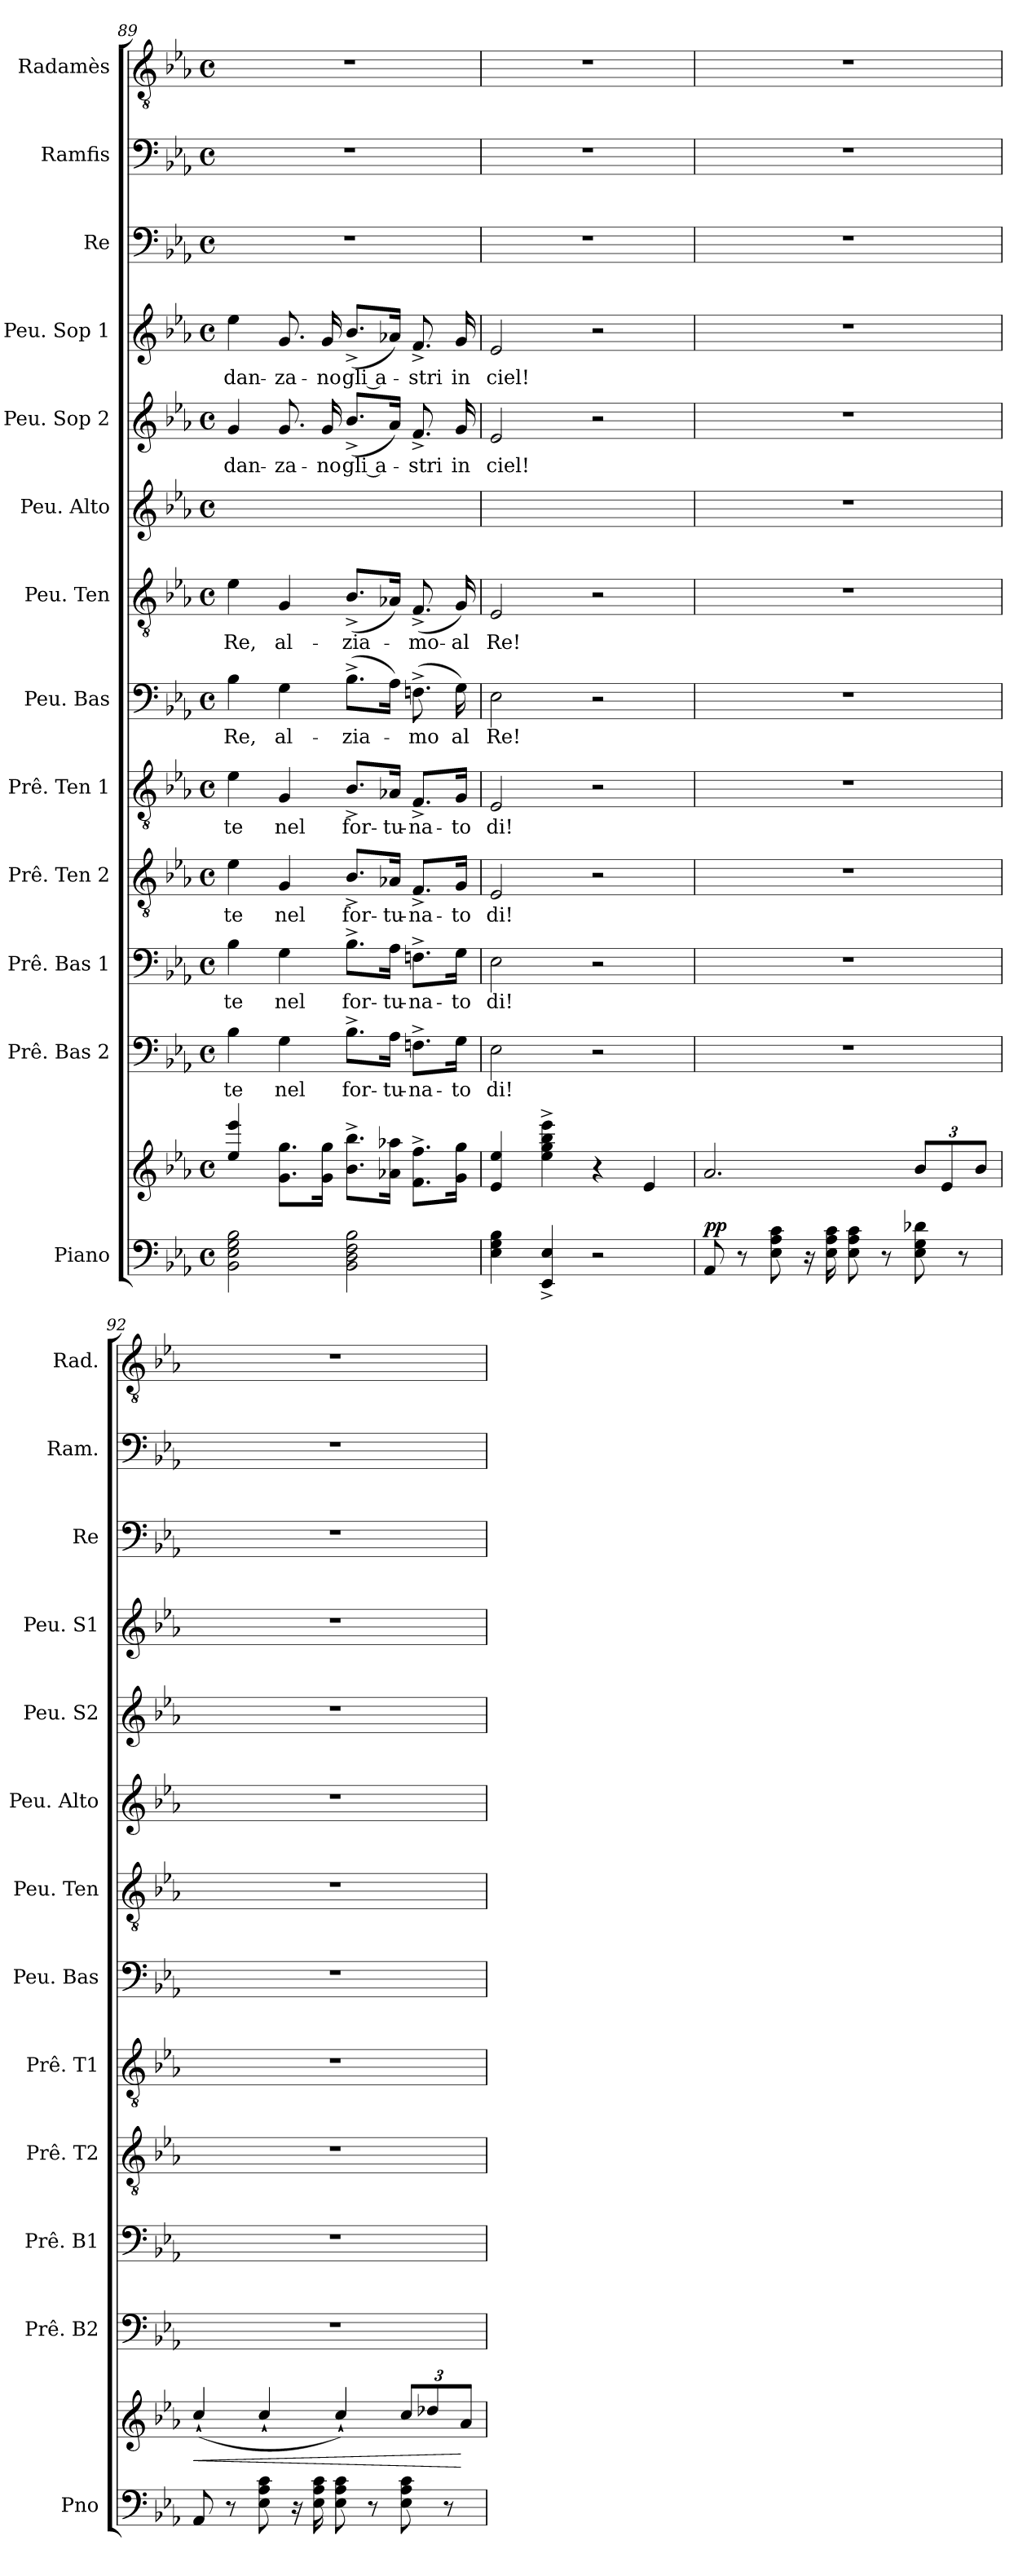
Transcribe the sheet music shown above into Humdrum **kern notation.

**kern	**kern	**dynam	**kern	**text	**kern	**text	**kern	**text	**kern	**text	**kern	**text	**kern	**text	**kern	**kern	**text	**kern	**text	**kern	**kern	**kern
*part13	*part13	*part13	*part12	*part12	*part11	*part11	*part10	*part10	*part9	*part9	*part8	*part8	*part7	*part7	*part6	*part5	*part5	*part4	*part4	*part3	*part2	*part1
*staff14	*staff13	*staff13/14	*staff12	*staff12	*staff11	*staff11	*staff10	*staff10	*staff9	*staff9	*staff8	*staff8	*staff7	*staff7	*staff6	*staff5	*staff5	*staff4	*staff4	*staff3	*staff2	*staff1
*I"Piano	*	*	*I"Prê. Bas 2	*	*I"Prê. Bas 1	*	*I"Prê. Ten 2	*	*I"Prê. Ten 1	*	*I"Peu. Bas	*	*I"Peu. Ten	*	*I"Peu. Alto	*I"Peu. Sop 2	*	*I"Peu. Sop 1	*	*I"Re	*I"Ramfis	*I"Radamès
*I'Pno	*	*	*I'Prê. B2	*	*I'Prê. B1	*	*I'Prê. T2	*	*I'Prê. T1	*	*I'Peu. Bas	*	*I'Peu. Ten	*	*I'Peu. Alto	*I'Peu. S2	*	*I'Peu. S1	*	*I'Re	*I'Ram.	*I'Rad.
*clefF4	*clefG2	*	*clefF4	*	*clefF4	*	*clefGv2	*	*clefGv2	*	*clefF4	*	*clefGv2	*	*clefG2	*clefG2	*	*clefG2	*	*clefF4	*clefF4	*clefGv2
*k[b-e-a-]	*k[b-e-a-]	*	*k[b-e-a-]	*	*k[b-e-a-]	*	*k[b-e-a-]	*	*k[b-e-a-]	*	*k[b-e-a-]	*	*k[b-e-a-]	*	*k[b-e-a-]	*k[b-e-a-]	*	*k[b-e-a-]	*	*k[b-e-a-]	*k[b-e-a-]	*k[b-e-a-]
*M4/4	*M4/4	*	*M4/4	*	*M4/4	*	*M4/4	*	*M4/4	*	*M4/4	*	*M4/4	*	*M4/4	*M4/4	*	*M4/4	*	*M4/4	*M4/4	*M4/4
*met(c)	*met(c)	*	*met(c)	*	*met(c)	*	*met(c)	*	*met(c)	*	*met(c)	*	*met(c)	*	*met(c)	*met(c)	*	*met(c)	*	*met(c)	*met(c)	*met(c)
=89	=89	=89	=89	=89	=89	=89	=89	=89	=89	=89	=89	=89	=89	=89	=89	=89	=89	=89	=89	=89	=89	=89
!	!	!	!	!LO:LY:b:color=#0055FF	!	!LO:LY:b:color=#0055FF	!	!LO:LY:b:color=#0055FF	!	!LO:LY:b:color=#0055FF	!	!LO:LY:b:color=#0055FF	!	!LO:LY:b:color=#AA0000	!	!	!LO:LY:b:color=#0055FF	!	!LO:LY:b:color=#0055FF	!	!	!
2BB-\ 2E-\ 2G\ 2B-\	4ee-/ 4eee-/	.	4B-\	-te	4B-\	-te	4e-\	-te	4e-\	-te	4B-\	Re,	4e-\	Re,	1ryy	4g/	dan-	4ee-\	dan-	1r	1r	1r
!	!	!	!	!LO:LY:b:color=#0055FF	!	!LO:LY:b:color=#0055FF	!	!LO:LY:b:color=#0055FF	!	!LO:LY:b:color=#0055FF	!	!LO:LY:b:color=#0055FF	!	!LO:LY:b:color=#AA0000	!	!	!LO:LY:b:color=#0055FF	!	!LO:LY:b:color=#0055FF	!	!	!
.	8.g\ 8.gg\L	.	4G\	nel	4G\	nel	4G/	nel	4G/	nel	4G\	al-	4G/	al-	.	8.g/	-za-	8.g/	-za-	.	.	.
!	!	!	!	!	!	!	!	!	!	!	!	!	!	!	!	!	!LO:LY:b:color=#0055FF	!	!LO:LY:b:color=#0055FF	!	!	!
.	16g\ 16gg\Jk	.	.	.	.	.	.	.	.	.	.	.	.	.	.	16g/	-no	16g/	-no	.	.	.
!	!	!	!	!LO:LY:b:color=#0055FF	!	!LO:LY:b:color=#0055FF	!	!LO:LY:b:color=#0055FF	!	!LO:LY:b:color=#0055FF	!	!LO:LY:b:color=#0055FF	!	!LO:LY:b:color=#AA0000	!	!	!LO:LY:b:color=#0055FF	!	!LO:LY:b:color=#0055FF	!	!	!
2BB-\ 2D\ 2F\ 2B-\	8.b-\^ 8.bb-\^L	.	8.B-^\L	for-	8.B-^\L	for-	8.B-^/L	for-	8.B-^/L	for-	(>8.B-^\L	-zia-	(<8.B-^/L	-zia-	.	(<8.b-^/L	gli a-	(<8.b-^/L	gli a-	.	.	.
!	!	!	!	!LO:LY:b:color=#0055FF	!	!LO:LY:b:color=#0055FF	!	!LO:LY:b:color=#0055FF	!	!LO:LY:b:color=#0055FF	!	!	!	!	!	!	!	!	!	!	!	!
.	16a-X\ 16aa-X\Jk	.	16A-\Jk	-tu-	16A-\Jk	-tu-	16A-X/Jk	-tu-	16A-X/Jk	-tu-	16A-\Jk)	.	16A-X/Jk)	.	.	16a-/Jk)	.	16a-X/Jk)	.	.	.	.
!	!	!	!	!LO:LY:b:color=#0055FF	!	!LO:LY:b:color=#0055FF	!	!LO:LY:b:color=#0055FF	!	!LO:LY:b:color=#0055FF	!	!LO:LY:b:color=#0055FF	!	!LO:LY:b:color=#AA0000	!	!	!LO:LY:b:color=#0055FF	!	!LO:LY:b:color=#0055FF	!	!	!
.	8.f\^ 8.ff\^L	.	8.Fn^\L	-na-	8.Fn^\L	-na-	8.F^/L	-na-	8.F^/L	-na-	(>8.Fn^\	-mo	(<8.F^/	mo-	.	8.f^/	-stri	8.f^/	-stri	.	.	.
!	!	!	!	!LO:LY:b:color=#0055FF	!	!LO:LY:b:color=#0055FF	!	!LO:LY:b:color=#0055FF	!	!LO:LY:b:color=#0055FF	!	!LO:LY:b:color=#0055FF	!	!LO:LY:b:color=#AA0000	!	!	!LO:LY:b:color=#0055FF	!	!LO:LY:b:color=#0055FF	!	!	!
.	16g\ 16gg\Jk	.	16G\Jk	-to	16G\Jk	-to	16G/Jk	-to	16G/Jk	-to	16G\)	al	16G/)	-al	.	16g/	in	16g/	in	.	.	.
=90	=90	=90	=90	=90	=90	=90	=90	=90	=90	=90	=90	=90	=90	=90	=90	=90	=90	=90	=90	=90	=90	=90
!	!	!	!	!LO:LY:b:color=#0055FF	!	!LO:LY:b:color=#0055FF	!	!LO:LY:b:color=#0055FF	!	!LO:LY:b:color=#0055FF	!	!LO:LY:b:color=#0055FF	!	!LO:LY:b:color=#AA0000	!	!	!LO:LY:b:color=#0055FF	!	!LO:LY:b:color=#0055FF	!	!	!
4E-\ 4G\ 4B-\	4e-/ 4ee-/	.	2E-\	di!	2E-\	di!	2E-/	di!	2E-/	di!	2E-\	Re!	2E-/	Re!	1ryy	2e-/	ciel!	2e-/	ciel!	1r	1r	1r
4EE-/^ 4E-/^	4ee-\^ 4gg\^ 4bb-\^ 4eee-\^	.	.	.	.	.	.	.	.	.	.	.	.	.	.	.	.	.	.	.	.	.
2r	4r	.	2r	.	2r	.	2r	.	2r	.	2r	.	2r	.	.	2r	.	2r	.	.	.	.
.	4e-/	.	.	.	.	.	.	.	.	.	.	.	.	.	.	.	.	.	.	.	.	.
!!LO:LB:g=z
=91	=91	=91	=91	=91	=91	=91	=91	=91	=91	=91	=91	=91	=91	=91	=91	=91	=91	=91	=91	=91	=91	=91
!	!	!LO:DY:a=2	!	!	!	!	!	!	!	!	!	!	!	!	!	!	!	!	!	!	!	!
8AA-/	2.a-/	pp	1r	.	1r	.	1r	.	1r	.	1r	.	1r	.	1r	1r	.	1r	.	1r	1r	1r
8r	.	.	.	.	.	.	.	.	.	.	.	.	.	.	.	.	.	.	.	.	.	.
8E-\ 8A-\ 8c\	.	.	.	.	.	.	.	.	.	.	.	.	.	.	.	.	.	.	.	.	.	.
16r	.	.	.	.	.	.	.	.	.	.	.	.	.	.	.	.	.	.	.	.	.	.
16E-\ 16A-\ 16c\	.	.	.	.	.	.	.	.	.	.	.	.	.	.	.	.	.	.	.	.	.	.
8E-\ 8A-\ 8c\	.	.	.	.	.	.	.	.	.	.	.	.	.	.	.	.	.	.	.	.	.	.
8r	.	.	.	.	.	.	.	.	.	.	.	.	.	.	.	.	.	.	.	.	.	.
*	*Xbrackettup	*	*	*	*	*	*	*	*	*	*	*	*	*	*	*	*	*	*	*	*	*
8E-\ 8G\ 8d-X\	12b-/L	.	.	.	.	.	.	.	.	.	.	.	.	.	.	.	.	.	.	.	.	.
.	12e-/	.	.	.	.	.	.	.	.	.	.	.	.	.	.	.	.	.	.	.	.	.
8r	.	.	.	.	.	.	.	.	.	.	.	.	.	.	.	.	.	.	.	.	.	.
.	12b-/J	.	.	.	.	.	.	.	.	.	.	.	.	.	.	.	.	.	.	.	.	.
=92	=92	=92	=92	=92	=92	=92	=92	=92	=92	=92	=92	=92	=92	=92	=92	=92	=92	=92	=92	=92	=92	=92
!	!	!LO:HP:b	!	!	!	!	!	!	!	!	!	!	!	!	!	!	!	!	!	!	!	!
8AA-/	(<4cc`/	<	1r	.	1r	.	1r	.	1r	.	1r	.	1r	.	1r	1r	.	1r	.	1r	1r	1r
8r	.	.	.	.	.	.	.	.	.	.	.	.	.	.	.	.	.	.	.	.	.	.
8E-\ 8A-\ 8c\	4cc`/	.	.	.	.	.	.	.	.	.	.	.	.	.	.	.	.	.	.	.	.	.
16r	.	.	.	.	.	.	.	.	.	.	.	.	.	.	.	.	.	.	.	.	.	.
16E-\ 16A-\ 16c\	.	.	.	.	.	.	.	.	.	.	.	.	.	.	.	.	.	.	.	.	.	.
8E-\ 8A-\ 8c\	4cc`/)	.	.	.	.	.	.	.	.	.	.	.	.	.	.	.	.	.	.	.	.	.
8r	.	.	.	.	.	.	.	.	.	.	.	.	.	.	.	.	.	.	.	.	.	.
8E-\ 8A-\ 8c\	12cc/L	.	.	.	.	.	.	.	.	.	.	.	.	.	.	.	.	.	.	.	.	.
.	12dd-X/	.	.	.	.	.	.	.	.	.	.	.	.	.	.	.	.	.	.	.	.	.
8r	.	.	.	.	.	.	.	.	.	.	.	.	.	.	.	.	.	.	.	.	.	.
.	12a-/J	[	.	.	.	.	.	.	.	.	.	.	.	.	.	.	.	.	.	.	.	.
=	=	=	=	=	=	=	=	=	=	=	=	=	=	=	=	=	=	=	=	=	=	=
*-	*-	*-	*-	*-	*-	*-	*-	*-	*-	*-	*-	*-	*-	*-	*-	*-	*-	*-	*-	*-	*-	*-
